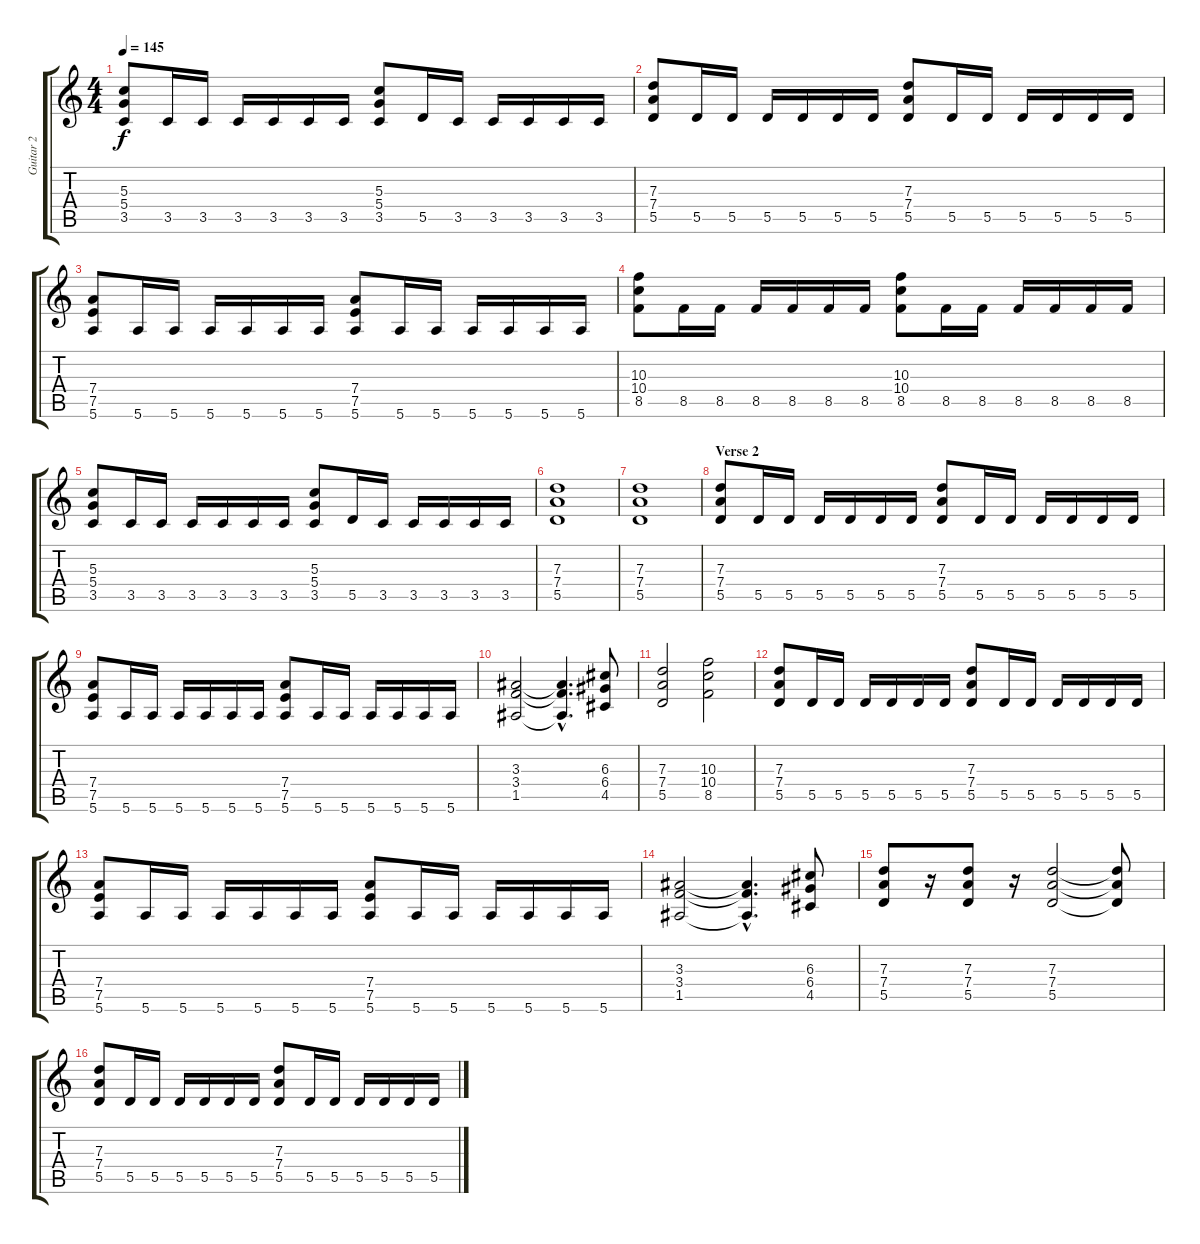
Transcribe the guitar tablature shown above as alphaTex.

\track ("Guitar 2" "Guitar 2") {instrument distortionguitar}
\staff {score tabs}
\tuning (E4 B3 G3 D3 A2 E2) {hide}
\ts (4 4)
\tempo 145
\clef g2
\ks c
(5.3 5.4 3.5).8{dy f} 3.5.16 3.5.16 3.5.16 3.5.16 3.5.16 3.5.16 (5.3 5.4 3.5).8 5.5.16 3.5.16 3.5.16 3.5.16 3.5.16 3.5.16 |
(7.3 7.4 5.5).8 5.5.16 5.5.16 5.5.16 5.5.16 5.5.16 5.5.16 (7.3 7.4 5.5).8 5.5.16 5.5.16 5.5.16 5.5.16 5.5.16 5.5.16 |
(7.4 7.5 5.6).8 5.6.16 5.6.16 5.6.16 5.6.16 5.6.16 5.6.16 (7.4 7.5 5.6).8 5.6.16 5.6.16 5.6.16 5.6.16 5.6.16 5.6.16 |
(10.3 10.4 8.5).8 8.5.16 8.5.16 8.5.16 8.5.16 8.5.16 8.5.16 (10.3 10.4 8.5).8 8.5.16 8.5.16 8.5.16 8.5.16 8.5.16 8.5.16 |
(5.3 5.4 3.5).8 3.5.16 3.5.16 3.5.16 3.5.16 3.5.16 3.5.16 (5.3 5.4 3.5).8 5.5.16 3.5.16 3.5.16 3.5.16 3.5.16 3.5.16 |
(7.3 7.4 5.5).1 |
(7.3 7.4 5.5).1 |
\section ("" "Verse 2")
(7.3 7.4 5.5).8 5.5.16 5.5.16 5.5.16 5.5.16 5.5.16 5.5.16 (7.3 7.4 5.5).8 5.5.16 5.5.16 5.5.16 5.5.16 5.5.16 5.5.16 |
(7.4 7.5 5.6).8 5.6.16 5.6.16 5.6.16 5.6.16 5.6.16 5.6.16 (7.4 7.5 5.6).8 5.6.16 5.6.16 5.6.16 5.6.16 5.6.16 5.6.16 |
(3.3 3.4 1.5).2 (3.3{hac t} 3.4{hac t} 1.5{hac t}).4{d} (6.3 6.4 4.5).8 |
(7.3 7.4 5.5).2 (10.3 10.4 8.5).2 |
(7.3 7.4 5.5).8 5.5.16 5.5.16 5.5.16 5.5.16 5.5.16 5.5.16 (7.3 7.4 5.5).8 5.5.16 5.5.16 5.5.16 5.5.16 5.5.16 5.5.16 |
(7.4 7.5 5.6).8 5.6.16 5.6.16 5.6.16 5.6.16 5.6.16 5.6.16 (7.4 7.5 5.6).8 5.6.16 5.6.16 5.6.16 5.6.16 5.6.16 5.6.16 |
(3.3 3.4 1.5).2 (3.3{hac t} 3.4{hac t} 1.5{hac t}).4{d} (6.3 6.4 4.5).8 |
(7.3 7.4 5.5).8 r.16 (7.3 7.4 5.5).8 r.16 (7.3 7.4 5.5).2 (7.3{t} 7.4{t} 5.5{t}).8 |
(7.3 7.4 5.5).8 5.5.16 5.5.16 5.5.16 5.5.16 5.5.16 5.5.16 (7.3 7.4 5.5).8 5.5.16 5.5.16 5.5.16 5.5.16 5.5.16 5.5.16
